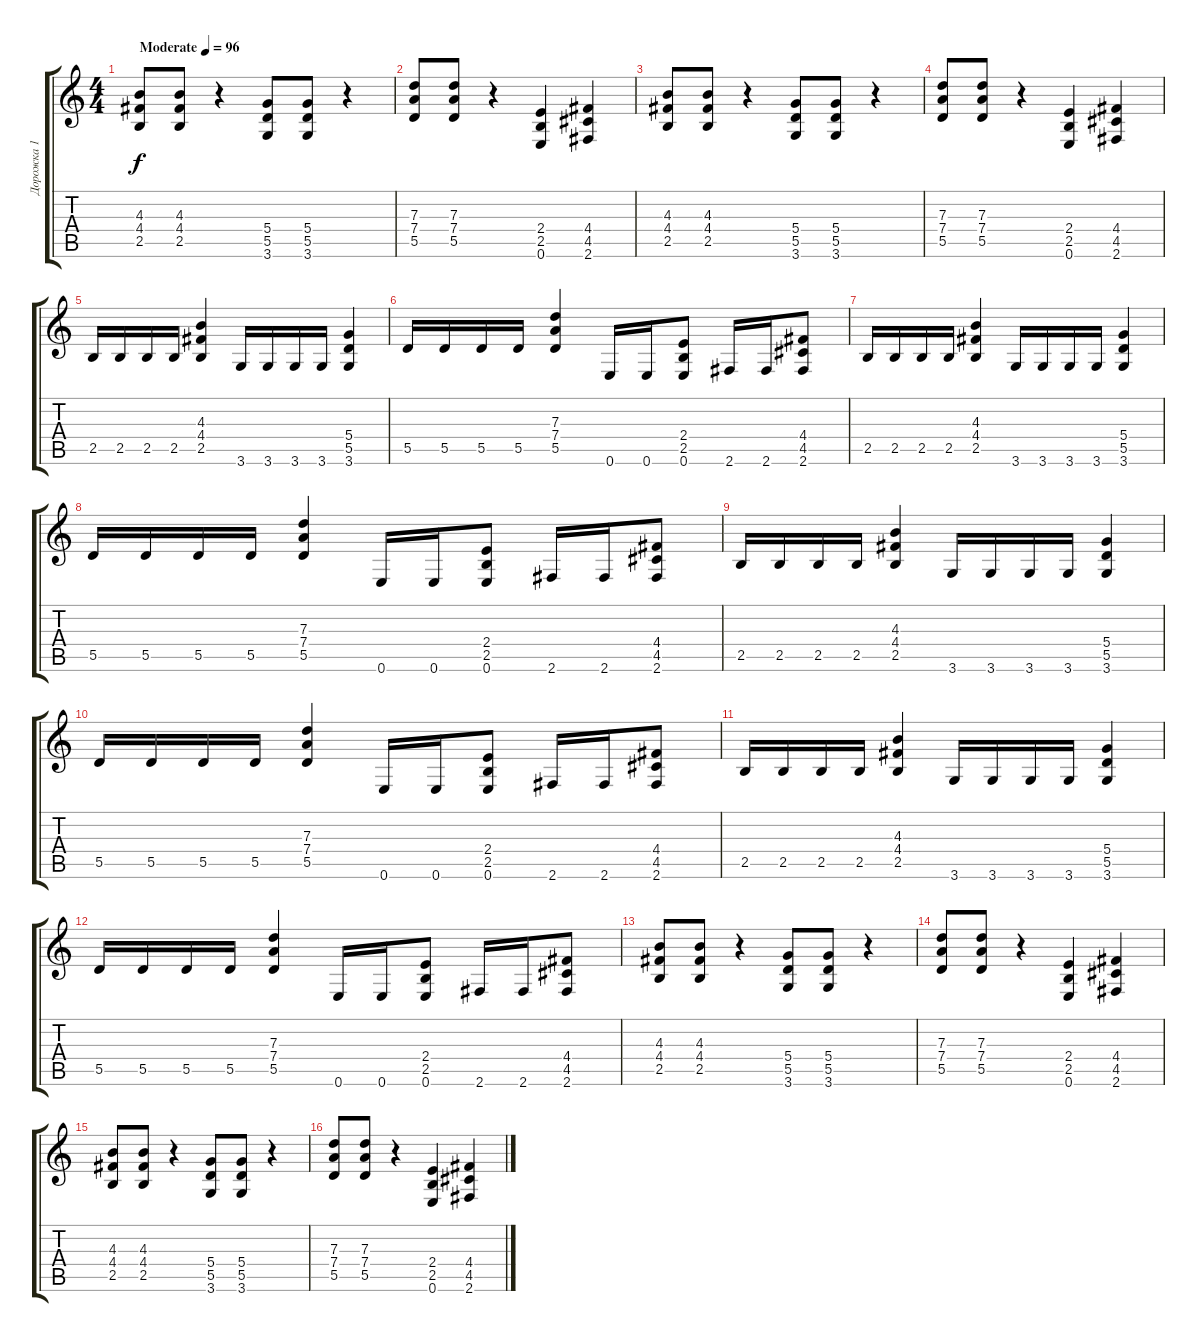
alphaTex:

\track ("Дорожка 1" "Дорожка 1") {instrument distortionguitar}
\staff {score tabs}
\tuning (E4 B3 G3 D3 A2 E2) {hide}
\ts (4 4)
\tempo (96 "Moderate")
\clef g2
\ks c
(4.3 4.4 2.5).8{dy f instrument distortionguitar} (4.3 4.4 2.5).8 r.4 (5.4 5.5 3.6).8 (5.4 5.5 3.6).8 r.4 |
(7.3 7.4 5.5).8 (7.3 7.4 5.5).8 r.4 (2.4 2.5 0.6).4 (4.4 4.5 2.6).4 |
(4.3 4.4 2.5).8 (4.3 4.4 2.5).8 r.4 (5.4 5.5 3.6).8 (5.4 5.5 3.6).8 r.4 |
(7.3 7.4 5.5).8 (7.3 7.4 5.5).8 r.4 (2.4 2.5 0.6).4 (4.4 4.5 2.6).4 |
2.5.16 2.5.16 2.5.16 2.5.16 (4.3 4.4 2.5).4 3.6.16 3.6.16 3.6.16 3.6.16 (5.4 5.5 3.6).4 |
5.5.16 5.5.16 5.5.16 5.5.16 (7.3 7.4 5.5).4 0.6.16 0.6.16 (2.4 2.5 0.6).8 2.6.16 2.6.16 (4.4 4.5 2.6).8 |
2.5.16 2.5.16 2.5.16 2.5.16 (4.3 4.4 2.5).4 3.6.16 3.6.16 3.6.16 3.6.16 (5.4 5.5 3.6).4 |
5.5.16 5.5.16 5.5.16 5.5.16 (7.3 7.4 5.5).4 0.6.16 0.6.16 (2.4 2.5 0.6).8 2.6.16 2.6.16 (4.4 4.5 2.6).8 |
2.5.16 2.5.16 2.5.16 2.5.16 (4.3 4.4 2.5).4 3.6.16 3.6.16 3.6.16 3.6.16 (5.4 5.5 3.6).4 |
5.5.16 5.5.16 5.5.16 5.5.16 (7.3 7.4 5.5).4 0.6.16 0.6.16 (2.4 2.5 0.6).8 2.6.16 2.6.16 (4.4 4.5 2.6).8 |
2.5.16 2.5.16 2.5.16 2.5.16 (4.3 4.4 2.5).4 3.6.16 3.6.16 3.6.16 3.6.16 (5.4 5.5 3.6).4 |
5.5.16 5.5.16 5.5.16 5.5.16 (7.3 7.4 5.5).4 0.6.16 0.6.16 (2.4 2.5 0.6).8 2.6.16 2.6.16 (4.4 4.5 2.6).8 |
(4.3 4.4 2.5).8 (4.3 4.4 2.5).8 r.4 (5.4 5.5 3.6).8 (5.4 5.5 3.6).8 r.4 |
(7.3 7.4 5.5).8 (7.3 7.4 5.5).8 r.4 (2.4 2.5 0.6).4 (4.4 4.5 2.6).4 |
(4.3 4.4 2.5).8 (4.3 4.4 2.5).8 r.4 (5.4 5.5 3.6).8 (5.4 5.5 3.6).8 r.4 |
(7.3 7.4 5.5).8 (7.3 7.4 5.5).8 r.4 (2.4 2.5 0.6).4 (4.4 4.5 2.6).4
